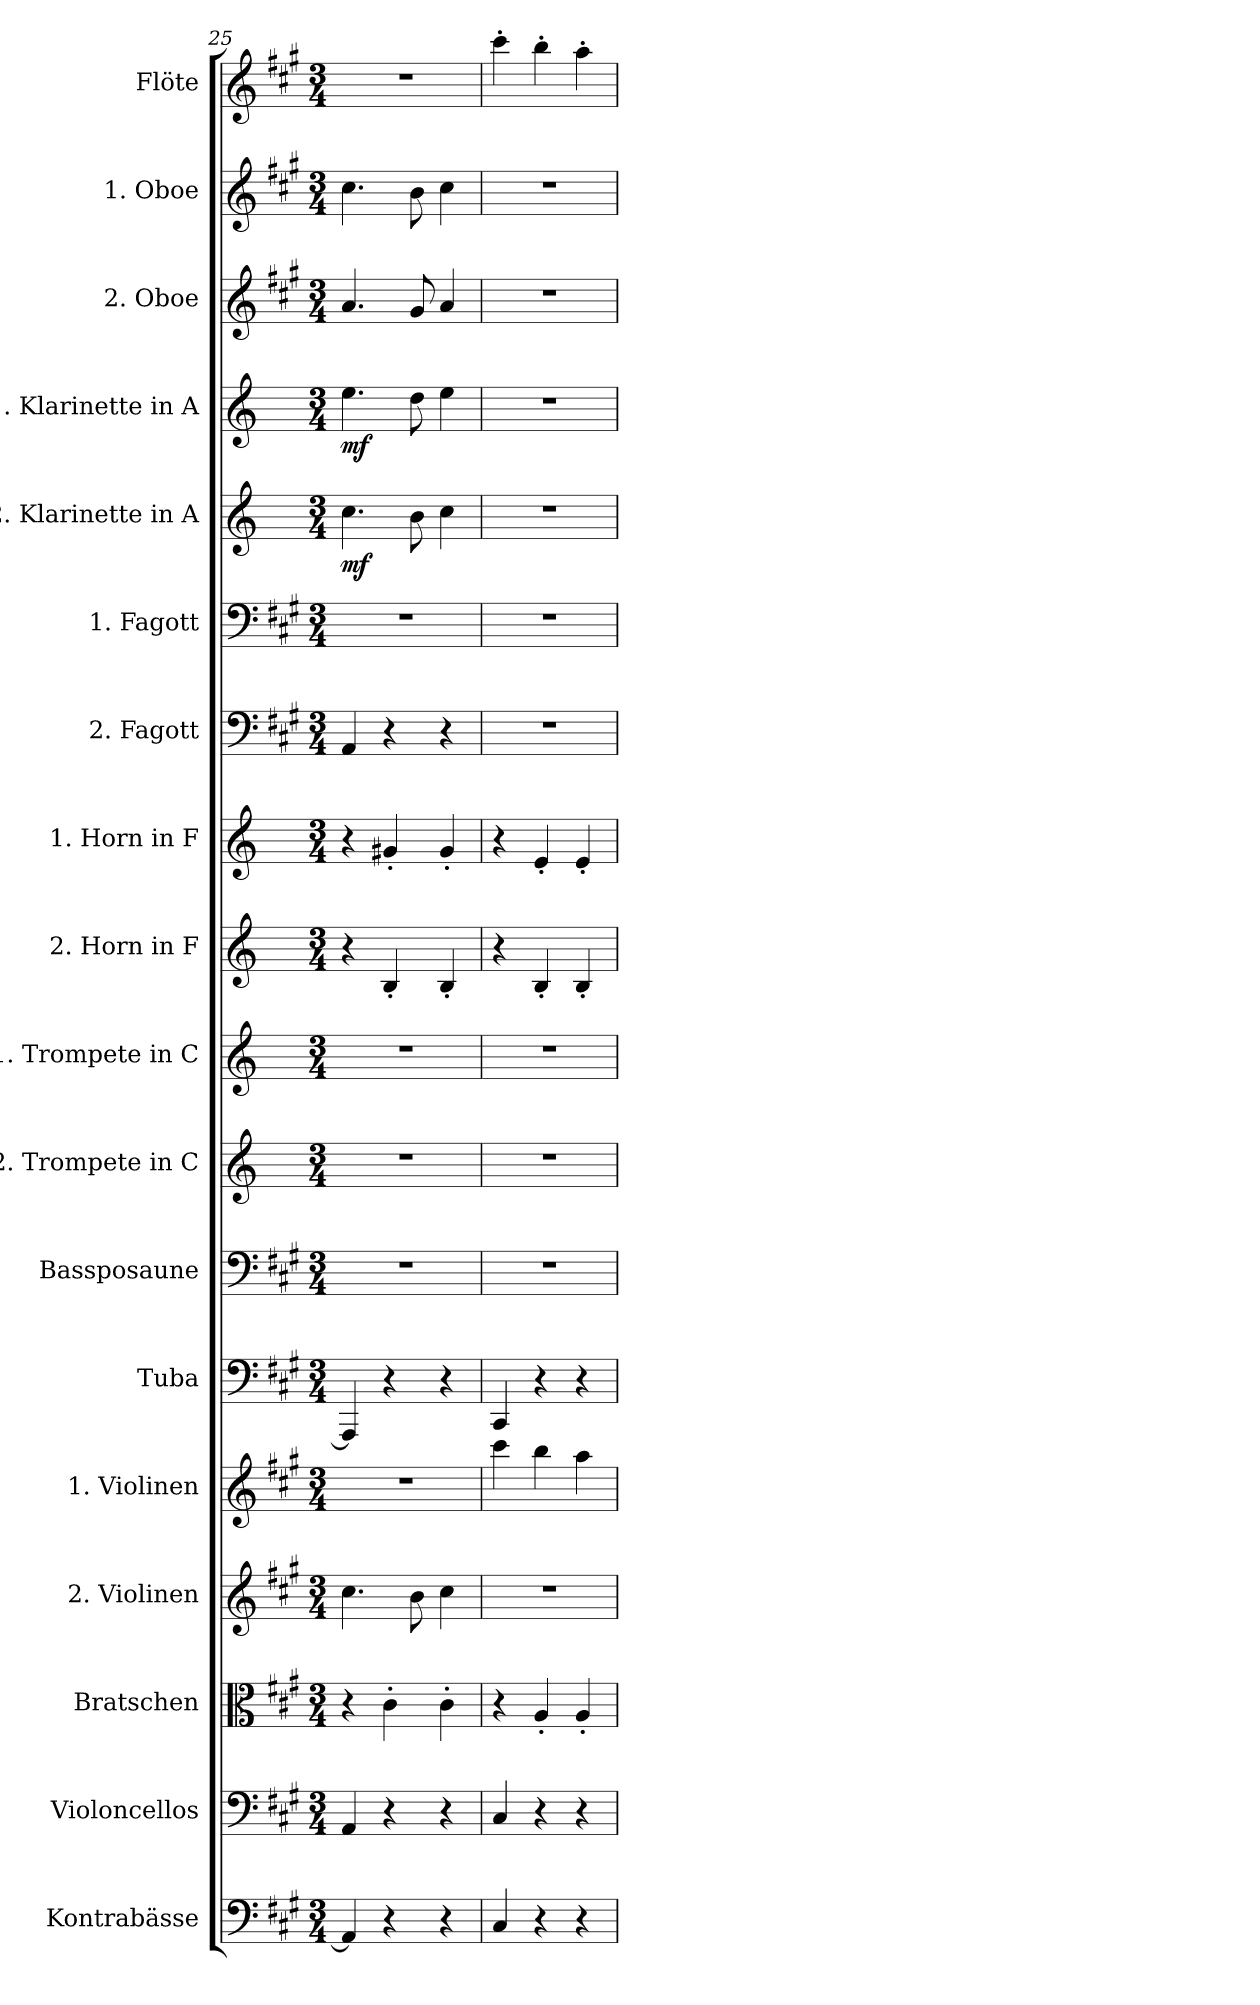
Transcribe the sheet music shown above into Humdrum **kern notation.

**kern	**kern	**kern	**kern	**kern	**kern	**kern	**kern	**kern	**kern	**kern	**kern	**kern	**kern	**dynam	**kern	**dynam	**kern	**kern	**kern
*part18	*part17	*part16	*part15	*part14	*part13	*part12	*part11	*part10	*part9	*part8	*part7	*part6	*part5	*part5	*part4	*part4	*part3	*part2	*part1
*staff18	*staff17	*staff16	*staff15	*staff14	*staff13	*staff12	*staff11	*staff10	*staff9	*staff8	*staff7	*staff6	*staff5	*staff5	*staff4	*staff4	*staff3	*staff2	*staff1
*I"Kontrabässe	*I"Violoncellos	*I"Bratschen	*I"2. Violinen	*I"1. Violinen	*I"Tuba	*I"Bassposaune	*I"2. Trompete in C	*I"1. Trompete in C	*I"2. Horn in F	*I"1. Horn in F	*I"2. Fagott	*I"1. Fagott	*I"2. Klarinette in A	*	*I"1. Klarinette in A	*	*I"2. Oboe	*I"1. Oboe	*I"Flöte
*I'Kbs.	*I'Vcs.	*I'Bran.	*I'2. Vln.	*I'1. Vln.	*I'Tba.	*I'B.psn.	*	*	*	*	*I'2. Fgt.	*I'1. Fgt.	*	*	*	*	*I'2. Ob.	*I'1. Ob.	*I'Fl.
!!LO:PB:g=z
*clefF4	*clefF4	*clefC3	*clefG2	*clefG2	*clefF4	*clefF4	*clefG2	*clefG2	*clefG2	*clefG2	*clefF4	*clefF4	*clefG2	*	*clefG2	*	*clefG2	*clefG2	*clefG2
*ITrd7c12	*	*	*	*	*	*	*	*	*ITrd4c7	*ITrd4c7	*	*	*ITrd2c3	*	*ITrd2c3	*	*	*	*
*k[f#c#g#]	*k[f#c#g#]	*k[f#c#g#]	*k[f#c#g#]	*k[f#c#g#]	*k[f#c#g#]	*k[f#c#g#]	*k[]	*k[]	*k[b-]	*k[b-]	*k[f#c#g#]	*k[f#c#g#]	*k[f#c#g#]	*	*k[f#c#g#]	*	*k[f#c#g#]	*k[f#c#g#]	*k[f#c#g#]
*M3/4	*M3/4	*M3/4	*M3/4	*M3/4	*M3/4	*M3/4	*M3/4	*M3/4	*M3/4	*M3/4	*M3/4	*M3/4	*M3/4	*	*M3/4	*	*M3/4	*M3/4	*M3/4
=25	=25	=25	=25	=25	=25	=25	=25	=25	=25	=25	=25	=25	=25	=25	=25	=25	=25	=25	=25
!	!	!	!	!	!	!	!	!	!	!	!	!	!	!LO:DY:b	!	!LO:DY:b	!	!	!
4AAA/]	4AA/	4r	4.cc#\	2.r	4AAA/]	2.r	2.r	2.r	4r	4r	4AA/	2.r	4.a\	mf	4.cc#\	mf	4.a/	4.cc#\	2.r
4r	4r	4c#'\	.	.	4r	.	.	.	4E'/	4c#X'/	4r	.	.	.	.	.	.	.	.
.	.	.	8b\	.	.	.	.	.	.	.	.	.	8g#\	.	8b\	.	8g#/	8b\	.
4r	4r	4c#'\	4cc#\	.	4r	.	.	.	4E'/	4c#'/	4r	.	4a\	.	4cc#\	.	4a/	4cc#\	.
=26	=26	=26	=26	=26	=26	=26	=26	=26	=26	=26	=26	=26	=26	=26	=26	=26	=26	=26	=26
4CC#/	4C#/	4r	2.r	4ccc#\	4CC#/	2.r	2.r	2.r	4r	4r	2.r	2.r	2.r	.	2.r	.	2.r	2.r	4ccc#'\
4r	4r	4A'/	.	4bb\	4r	.	.	.	4E'/	4A'/	.	.	.	.	.	.	.	.	4bb'\
4r	4r	4A'/	.	4aa\	4r	.	.	.	4E'/	4A'/	.	.	.	.	.	.	.	.	4aa'\
=	=	=	=	=	=	=	=	=	=	=	=	=	=	=	=	=	=	=	=
*-	*-	*-	*-	*-	*-	*-	*-	*-	*-	*-	*-	*-	*-	*-	*-	*-	*-	*-	*-
